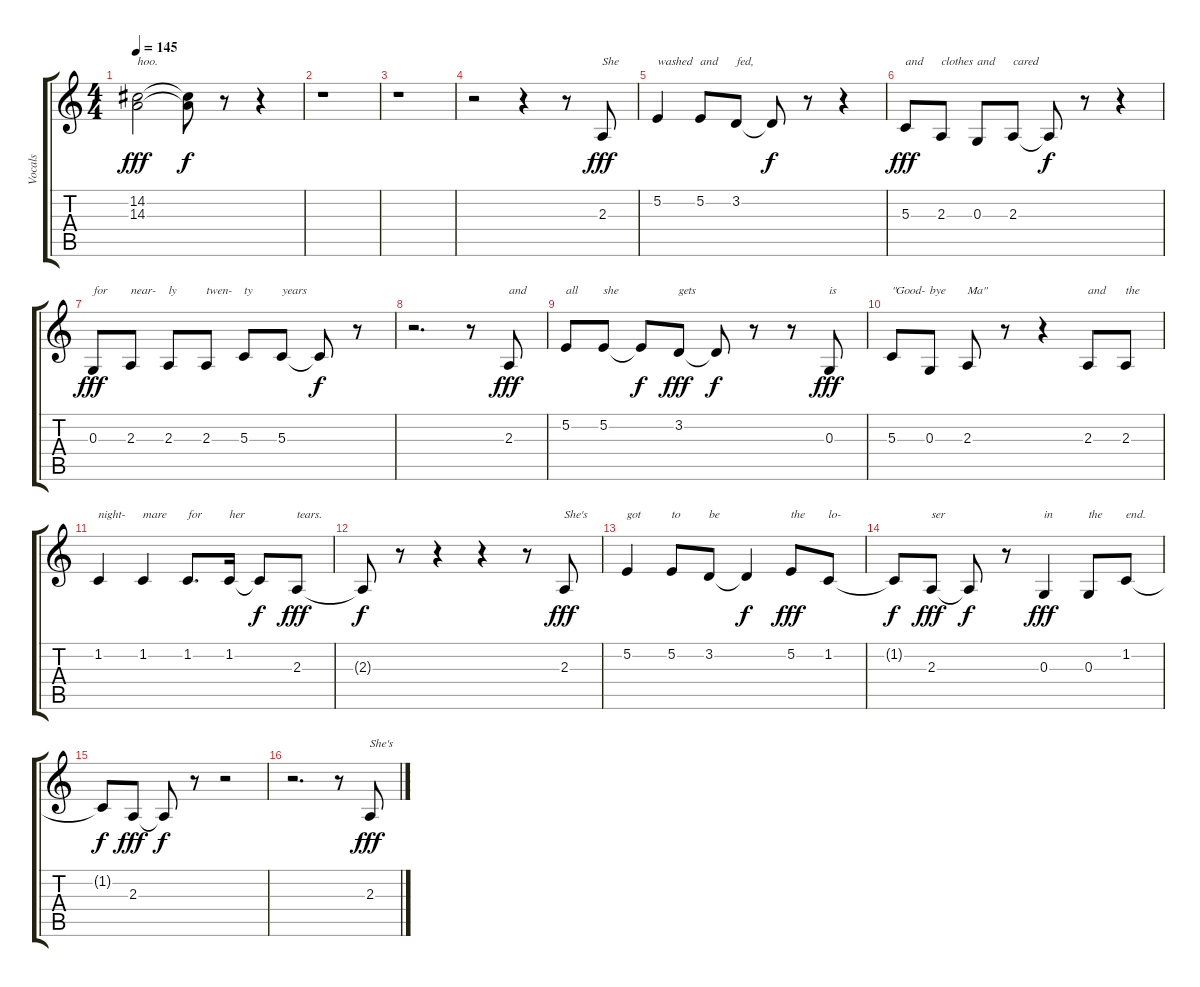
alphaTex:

\track ("Vocals" "Vocals") {instrument lead6voice}
\staff {score tabs}
\tuning (E4 B3 G3 D3 A2 E2) {hide}
\ts (4 4)
\tempo 145
\clef g2
\ks c
(14.2 14.3).2{txt "hoo." dy fff} (14.2{t} 14.3{t}).8{dy f} r.8 r.4 |
r.1 |
r.1 |
r.2 r.4 r.8 2.3.8{txt "She" dy fff} |
5.2.4{txt "washed"} 5.2.8{txt "and"} 3.2.8{txt "fed,"} 3.2{t}.8{dy f} r.8 r.4 |
5.3.8{txt "and" dy fff} 2.3.8{txt "clothes"} 0.3.8{txt "and"} 2.3.8{txt "cared"} 2.3{t}.8{dy f} r.8 r.4 |
0.3.8{txt "for" dy fff} 2.3.8{txt "near-"} 2.3.8{txt "ly"} 2.3.8{txt "twen-"} 5.3.8{txt "ty"} 5.3.8{txt "years"} 5.3{t}.8{dy f} r.8 |
r.2{d} r.8 2.3.8{txt "and" dy fff} |
5.2.8{txt "all"} 5.2.8{txt "she"} 5.2{t}.8{dy f} 3.2.8{txt "gets" dy fff} 3.2{t}.8{dy f} r.8 r.8 0.3.8{txt "is" dy fff} |
5.3.8{txt "\"Good-"} 0.3.8{txt "bye"} 2.3.8{txt "Ma\""} r.8 r.4 2.3.8{txt "and"} 2.3.8{txt "the"} |
1.2.4{txt "night-"} 1.2.4{txt "mare"} 1.2.8{d txt "for"} 1.2.16{txt "her"} 1.2{t}.8{dy f} 2.3.8{txt "tears." dy fff} |
2.3{t}.8{dy f} r.8 r.4 r.4 r.8 2.3.8{txt "She's" dy fff} |
5.2.4{txt "got"} 5.2.8{txt "to"} 3.2.8{txt "be"} 3.2{t}.4{dy f} 5.2.8{txt "the" dy fff} 1.2.8{txt "lo-"} |
1.2{t}.8{dy f} 2.3.8{txt "ser" dy fff} 2.3{t}.8{dy f} r.8 0.3.4{txt "in" dy fff} 0.3.8{txt "the"} 1.2.8{txt "end."} |
1.2{t}.8{dy f} 2.3.8{dy fff} 2.3{t}.8{dy f} r.8 r.2 |
r.2{d} r.8 2.3.8{txt "She's" dy fff}
